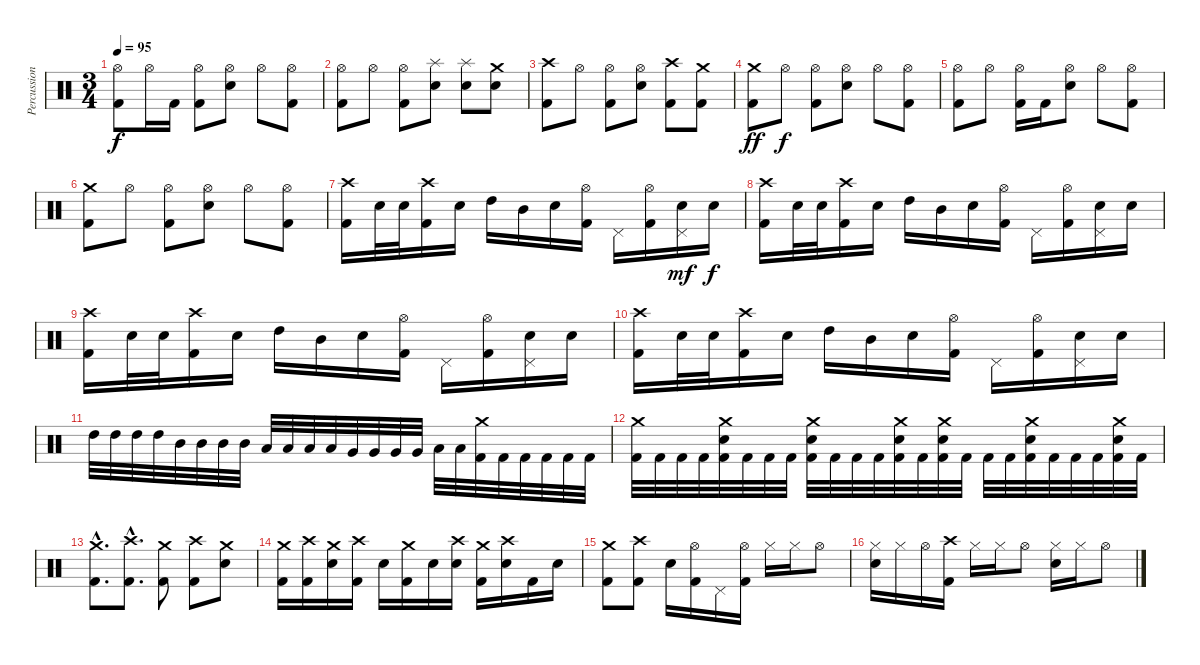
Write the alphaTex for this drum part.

\track ("Percussion" "Percussion") {instrument percussion}
\staff {score}
\articulation defaults
\ts (3 4)
\tempo 95
\clef neutral
\ks c
("Hi-Hat (open)" "Kick (hit) 2").8{dy f} "Hi-Hat (open)".16 "Kick (hit) 2".16 ("Hi-Hat (open)" "Kick (hit) 2").8 ("Hi-Hat (open)" "Electric Snare (hit)").8 "Hi-Hat (open)".8 ("Hi-Hat (open)" "Kick (hit) 2").8 |
("Hi-Hat (open)" "Kick (hit) 2").8 "Hi-Hat (open)".8 ("Hi-Hat (open)" "Kick (hit) 2").8 ("Splash (hit)" "Electric Snare (hit)").8 ("Splash (hit)" "Electric Snare (hit)").8 ("Crash medium (hit)" "Electric Snare (hit)").8 |
("Crash high (hit)" "Kick (hit) 2").8 "Hi-Hat (open)".8 ("Hi-Hat (open)" "Kick (hit) 2").8 ("Hi-Hat (open)" "Electric Snare (hit)").8 ("Crash high (hit)" "Kick (hit) 2").8 ("Crash medium (hit)" "Kick (hit) 2").8 |
("Crash medium (hit)" "Kick (hit) 2").8{dy ff} "Hi-Hat (open)".8{dy f} ("Hi-Hat (open)" "Kick (hit) 2").8 ("Hi-Hat (open)" "Electric Snare (hit)").8 "Hi-Hat (open)".8 ("Hi-Hat (open)" "Kick (hit) 2").8 |
("Hi-Hat (open)" "Kick (hit) 2").8 "Hi-Hat (open)".8 ("Hi-Hat (open)" "Kick (hit) 2").16 "Kick (hit) 2".16 ("Hi-Hat (open)" "Electric Snare (hit)").8 "Hi-Hat (open)".8 ("Hi-Hat (open)" "Kick (hit) 2").8 |
("Crash medium (hit)" "Kick (hit) 2").8 "Hi-Hat (open)".8 ("Hi-Hat (open)" "Kick (hit) 2").8 ("Hi-Hat (open)" "Electric Snare (hit)").8 "Hi-Hat (open)".8 ("Hi-Hat (open)" "Kick (hit) 2").8 |
\section ("" "")
("Crash high (hit)" "Kick (hit) 2").16 "Electric Snare (hit)".32 "Electric Snare (hit)".32 ("Crash high (hit)" "Kick (hit) 2").16 "Electric Snare (hit)".16 "High Tom (hit)".16 "Mid Tom (hit)".16 "Electric Snare (hit)".16 ("Hi-Hat (open)" "Kick (hit) 2").16 "Pedal Hi-Hat (hit)".16 ("Hi-Hat (open)" "Kick (hit) 2").16 ("Pedal Hi-Hat (hit)" "Electric Snare (hit)").16{dy mf} "Electric Snare (hit)".16{dy f} |
("Crash high (hit)" "Kick (hit) 2").16 "Electric Snare (hit)".32 "Electric Snare (hit)".32 ("Crash high (hit)" "Kick (hit) 2").16 "Electric Snare (hit)".16 "High Tom (hit)".16 "Mid Tom (hit)".16 "Electric Snare (hit)".16 ("Hi-Hat (open)" "Kick (hit) 2").16 "Pedal Hi-Hat (hit)".16 ("Hi-Hat (open)" "Kick (hit) 2").16 ("Pedal Hi-Hat (hit)" "Electric Snare (hit)").16 "Electric Snare (hit)".16 |
("Crash high (hit)" "Kick (hit) 2").16 "Electric Snare (hit)".32 "Electric Snare (hit)".32 ("Crash high (hit)" "Kick (hit) 2").16 "Electric Snare (hit)".16 "High Tom (hit)".16 "Mid Tom (hit)".16 "Electric Snare (hit)".16 ("Hi-Hat (open)" "Kick (hit) 2").16 "Pedal Hi-Hat (hit)".16 ("Hi-Hat (open)" "Kick (hit) 2").16 ("Pedal Hi-Hat (hit)" "Electric Snare (hit)").16 "Electric Snare (hit)".16 |
("Crash high (hit)" "Kick (hit) 2").16 "Electric Snare (hit)".32 "Electric Snare (hit)".32 ("Crash high (hit)" "Kick (hit) 2").16 "Electric Snare (hit)".16 "High Tom (hit)".16 "Mid Tom (hit)".16 "Electric Snare (hit)".16 ("Hi-Hat (open)" "Kick (hit) 2").16 "Pedal Hi-Hat (hit)".16 ("Hi-Hat (open)" "Kick (hit) 2").16 ("Pedal Hi-Hat (hit)" "Electric Snare (hit)").16 "Electric Snare (hit)".16 |
"High Tom (hit)".32 "High Tom (hit)".32 "High Tom (hit)".32 "High Tom (hit)".32 "Mid Tom (hit)".32 "Mid Tom (hit)".32 "Mid Tom (hit)".32 "Mid Tom (hit)".32 "Low Tom (hit)".32 "Low Tom (hit)".32 "Low Tom (hit)".32 "Low Tom (hit)".32 "Very Low Tom (hit)".32 "Very Low Tom (hit)".32 "Very Low Tom (hit)".32 "Very Low Tom (hit)".32 "Low Floor Tom (hit)".32 "Low Floor Tom (hit)".32 ("Crash medium (hit)" "Kick (hit) 2").32 "Kick (hit) 2".32 "Kick (hit) 2".32 "Kick (hit) 2".32 "Kick (hit) 2".32 "Kick (hit) 2".32 |
("Crash medium (hit)" "Kick (hit) 2").32 "Kick (hit) 2".32 "Kick (hit) 2".32 "Kick (hit) 2".32 ("Crash medium (hit)" "Electric Snare (hit)" "Kick (hit) 2").32 "Kick (hit) 2".32 "Kick (hit) 2".32 "Kick (hit) 2".32 ("Crash medium (hit)" "Electric Snare (hit)" "Kick (hit) 2").32 "Kick (hit) 2".32 "Kick (hit) 2".32 "Kick (hit) 2".32 ("Crash medium (hit)" "Electric Snare (hit)" "Kick (hit) 2").32 "Kick (hit) 2".32 ("Crash medium (hit)" "Electric Snare (hit)" "Kick (hit) 2").32 "Kick (hit) 2".32 "Kick (hit) 2".32 "Kick (hit) 2".32 ("Crash medium (hit)" "Electric Snare (hit)" "Kick (hit) 2").32 "Kick (hit) 2".32 "Kick (hit) 2".32 "Kick (hit) 2".32 ("Crash medium (hit)" "Electric Snare (hit)" "Kick (hit) 2").32 "Kick (hit) 2".32 |
("Crash medium (hit)"{hac} "Kick (hit) 2"{hac}).8{d} ("Crash high (hit)"{hac} "Kick (hit) 2"{hac}).8{d} ("Crash medium (hit)" "Kick (hit) 2").8 ("Crash high (hit)" "Kick (hit) 2").8 ("Crash medium (hit)" "Electric Snare (hit)").8 |
("Crash medium (hit)" "Kick (hit) 2").16 ("Crash high (hit)" "Kick (hit) 2").16 ("Crash medium (hit)" "Electric Snare (hit)").16 ("Crash high (hit)" "Kick (hit) 2").16 "Electric Snare (hit)".16 ("Crash medium (hit)" "Kick (hit) 2").16 "Electric Snare (hit)".16 ("Crash high (hit)" "Electric Snare (hit)").16 ("Crash medium (hit)" "Kick (hit) 2").16 ("Crash high (hit)" "Electric Snare (hit)").16 "Kick (hit) 2".16 "Electric Snare (hit)".16 |
\section ("" "")
("Crash medium (hit)" "Kick (hit) 2").8 ("Crash high (hit)" "Kick (hit) 2").8 "Electric Snare (hit)".16 ("Hi-Hat (open)" "Kick (hit) 2").16 "Pedal Hi-Hat (hit)".16 ("Hi-Hat (open)" "Kick (hit) 2").16 "Hi-Hat (closed)".16 "Hi-Hat (closed)".16 "Hi-Hat (open)".8 |
("Hi-Hat (closed)" "Electric Snare (hit)").16 "Hi-Hat (closed)".16 "Hi-Hat (open)".16 ("Crash high (hit)" "Kick (hit) 2").16 "Hi-Hat (closed)".16 "Hi-Hat (closed)".16 "Hi-Hat (open)".8 ("Hi-Hat (closed)" "Electric Snare (hit)").16 "Hi-Hat (closed)".16 "Hi-Hat (open)".8
